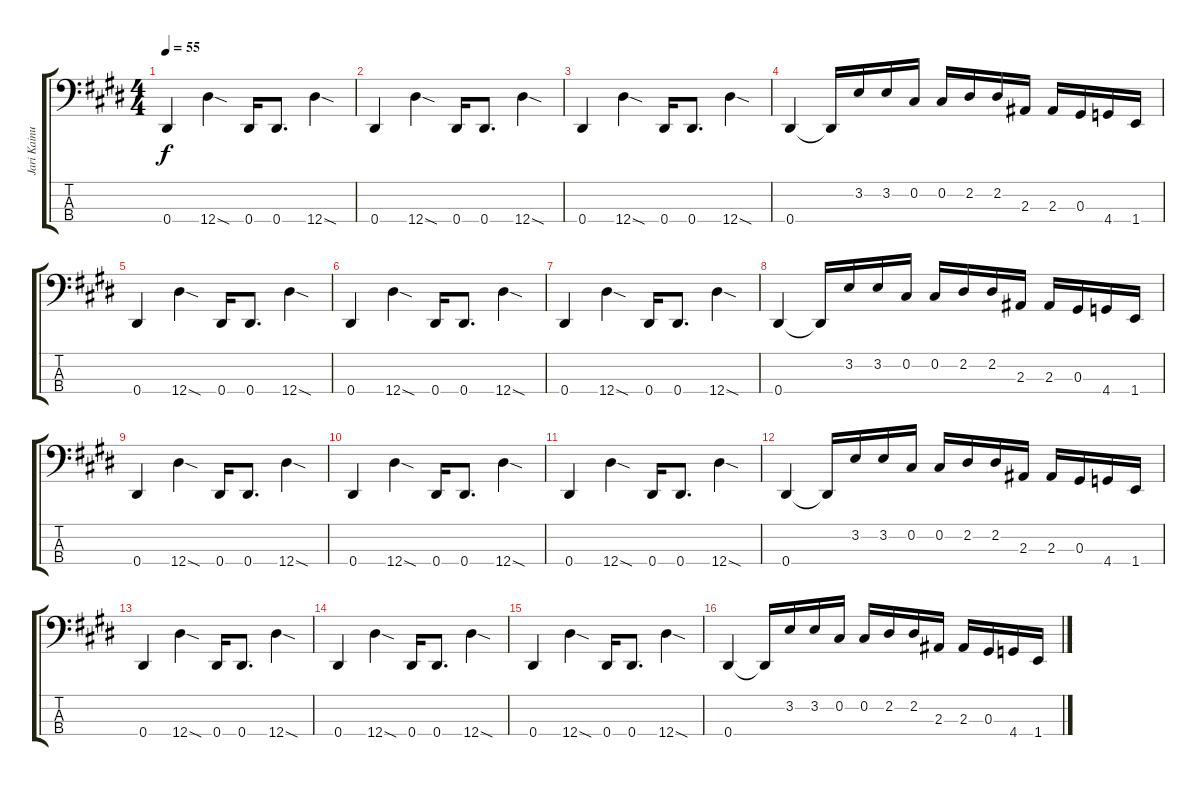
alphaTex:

\track ("Jari Kainulainen" "Jari Kainu") {instrument electricbassfinger}
\staff {score tabs}
\tuning (Gb2 Db2 Ab1 Eb1) {hide}
\ts (4 4)
\tempo 55
\clef f4
\ks e
0.4.4{dy f volume 16} 12.4{sod}.4 0.4.16 0.4.8{d} 12.4{sod}.4 |
0.4.4 12.4{sod}.4 0.4.16 0.4.8{d} 12.4{sod}.4 |
0.4.4 12.4{sod}.4 0.4.16 0.4.8{d} 12.4{sod}.4 |
0.4.4 0.4{t}.16 3.2.16 3.2.16 0.2.16 0.2.16 2.2.16 2.2.16 2.3.16 2.3.16 0.3.16 4.4.16 1.4.16 |
0.4.4{volume 16} 12.4{sod}.4 0.4.16 0.4.8{d} 12.4{sod}.4 |
0.4.4 12.4{sod}.4 0.4.16 0.4.8{d} 12.4{sod}.4 |
0.4.4 12.4{sod}.4 0.4.16 0.4.8{d} 12.4{sod}.4 |
0.4.4 0.4{t}.16 3.2.16 3.2.16 0.2.16 0.2.16 2.2.16 2.2.16 2.3.16 2.3.16 0.3.16 4.4.16 1.4.16 |
0.4.4{volume 16} 12.4{sod}.4 0.4.16 0.4.8{d} 12.4{sod}.4 |
0.4.4 12.4{sod}.4 0.4.16 0.4.8{d} 12.4{sod}.4 |
0.4.4 12.4{sod}.4 0.4.16 0.4.8{d} 12.4{sod}.4 |
0.4.4 0.4{t}.16 3.2.16 3.2.16 0.2.16 0.2.16 2.2.16 2.2.16 2.3.16 2.3.16 0.3.16 4.4.16 1.4.16 |
0.4.4{volume 16} 12.4{sod}.4 0.4.16 0.4.8{d} 12.4{sod}.4 |
0.4.4 12.4{sod}.4 0.4.16 0.4.8{d} 12.4{sod}.4 |
0.4.4 12.4{sod}.4 0.4.16 0.4.8{d} 12.4{sod}.4 |
0.4.4 0.4{t}.16 3.2.16 3.2.16 0.2.16 0.2.16 2.2.16 2.2.16 2.3.16 2.3.16 0.3.16 4.4.16 1.4.16
